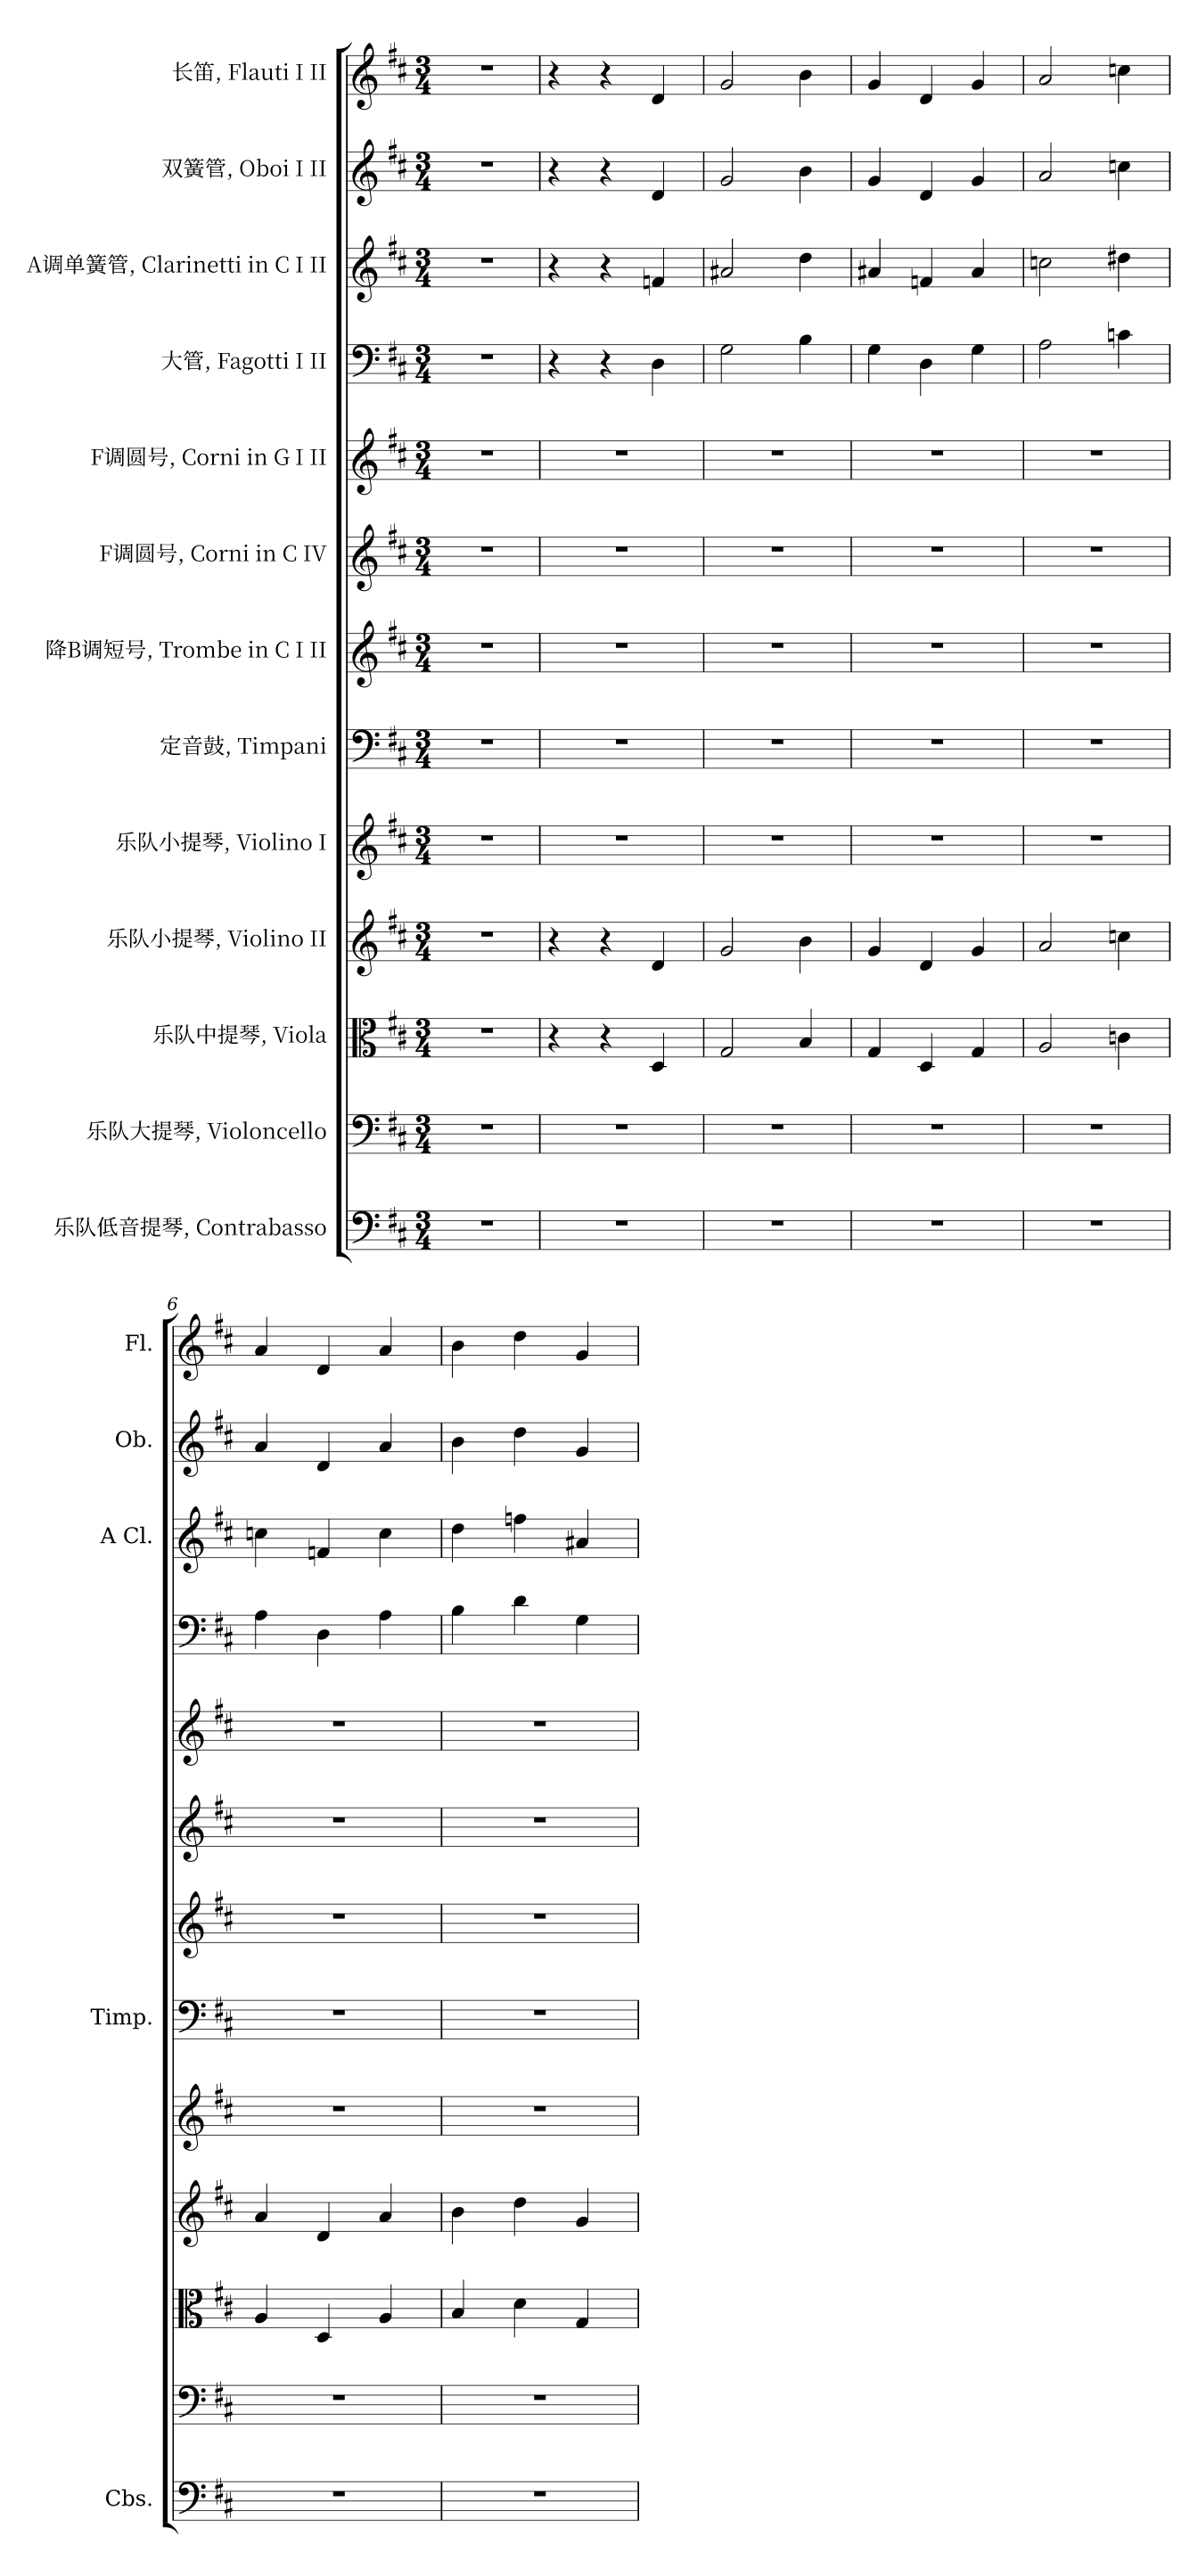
**kern	**kern	**kern	**kern	**kern	**kern	**kern	**kern	**kern	**kern	**kern	**kern	**kern
*part13	*part12	*part11	*part10	*part9	*part8	*part7	*part6	*part5	*part4	*part3	*part2	*part1
*staff13	*staff12	*staff11	*staff10	*staff9	*staff8	*staff7	*staff6	*staff5	*staff4	*staff3	*staff2	*staff1
*I"乐队低音提琴, Contrabasso	*I"乐队大提琴, Violoncello	*I"乐队中提琴, Viola	*I"乐队小提琴, Violino II	*I"乐队小提琴, Violino I	*I"定音鼓, Timpani	*I"降B调短号, Trombe in C I II	*I"F调圆号, Corni in C IV	*I"F调圆号, Corni in G I II	*I"大管, Fagotti I II	*I"A调单簧管, Clarinetti in C I II	*I"双簧管, Oboi I II	*I"长笛, Flauti I II
*I'Cbs.	*	*	*	*	*I'Timp.	*	*	*	*	*I'A Cl.	*I'Ob.	*I'Fl.
*clefF4	*clefF4	*clefC3	*clefG2	*clefG2	*clefF4	*clefG2	*clefG2	*clefG2	*clefF4	*clefG2	*clefG2	*clefG2
*ITrd7c12	*	*	*	*	*	*ITrd1c2	*ITrd4c7	*ITrd4c7	*	*ITrd2c3	*	*
*k[f#c#]	*k[f#c#]	*k[f#c#]	*k[f#c#]	*k[f#c#]	*k[f#c#]	*k[]	*k[f#]	*k[f#]	*k[f#c#]	*k[f#c#g#d#a#]	*k[f#c#]	*k[f#c#]
*M3/4	*M3/4	*M3/4	*M3/4	*M3/4	*M3/4	*M3/4	*M3/4	*M3/4	*M3/4	*M3/4	*M3/4	*M3/4
*MM480	*MM480	*MM480	*MM480	*MM480	*MM480	*MM480	*MM480	*MM480	*MM480	*MM480	*MM480	*MM480
=1	=1	=1	=1	=1	=1	=1	=1	=1	=1	=1	=1	=1
2.r	2.r	2.r	2.r	2.r	2.r	2.r	2.r	2.r	2.r	2.r	2.r	2.r
=2	=2	=2	=2	=2	=2	=2	=2	=2	=2	=2	=2	=2
*	*	*	*	*	*	*	*	*	*	*	*	*MM340
2.r	2.r	4r	4r	2.r	2.r	2.r	2.r	2.r	4r	4r	4r	4r
.	.	4r	4r	.	.	.	.	.	4r	4r	4r	4r
.	.	4D/	4d/	.	.	.	.	.	4D\	4dn/	4d/	4d/
=3	=3	=3	=3	=3	=3	=3	=3	=3	=3	=3	=3	=3
*	*	*	*	*	*	*	*	*	*	*	*	*MM350
2.r	2.r	2G/	2g/	2.r	2.r	2.r	2.r	2.r	2G\	2f##X/	2g/	2g/
*	*	*	*	*	*	*	*	*	*	*	*	*MM318
.	.	4B/	4b\	.	.	.	.	.	4B\	4b\	4b\	4b\
=4	=4	=4	=4	=4	=4	=4	=4	=4	=4	=4	=4	=4
*	*	*	*	*	*	*	*	*	*	*	*	*MM350
2.r	2.r	4G/	4g/	2.r	2.r	2.r	2.r	2.r	4G\	4f##X/	4g/	4g/
.	.	4D/	4d/	.	.	.	.	.	4D\	4dn/	4d/	4d/
*	*	*	*	*	*	*	*	*	*	*	*	*MM318
.	.	4G/	4g/	.	.	.	.	.	4G\	4f##/	4g/	4g/
=5	=5	=5	=5	=5	=5	=5	=5	=5	=5	=5	=5	=5
*	*	*	*	*	*	*	*	*	*	*	*	*MM350
2.r	2.r	2A/	2a/	2.r	2.r	2.r	2.r	2.r	2A\	2an\	2a/	2a/
*	*	*	*	*	*	*	*	*	*	*	*	*MM318
.	.	4cn\	4ccn\	.	.	.	.	.	4cn\	4b#X\	4ccn\	4ccn\
=6	=6	=6	=6	=6	=6	=6	=6	=6	=6	=6	=6	=6
*	*	*	*	*	*	*	*	*	*	*	*	*MM350
2.r	2.r	4A/	4a/	2.r	2.r	2.r	2.r	2.r	4A\	4an\	4a/	4a/
.	.	4D/	4d/	.	.	.	.	.	4D\	4dn/	4d/	4d/
*	*	*	*	*	*	*	*	*	*	*	*	*MM318
.	.	4A/	4a/	.	.	.	.	.	4A\	4a\	4a/	4a/
=7	=7	=7	=7	=7	=7	=7	=7	=7	=7	=7	=7	=7
*	*	*	*	*	*	*	*	*	*	*	*	*MM350
2.r	2.r	4B/	4b\	2.r	2.r	2.r	2.r	2.r	4B\	4b\	4b\	4b\
.	.	4d\	4dd\	.	.	.	.	.	4d\	4ddn\	4dd\	4dd\
*	*	*	*	*	*	*	*	*	*	*	*	*MM318
.	.	4G/	4g/	.	.	.	.	.	4G\	4f##X/	4g/	4g/
=	=	=	=	=	=	=	=	=	=	=	=	=
*-	*-	*-	*-	*-	*-	*-	*-	*-	*-	*-	*-	*-
